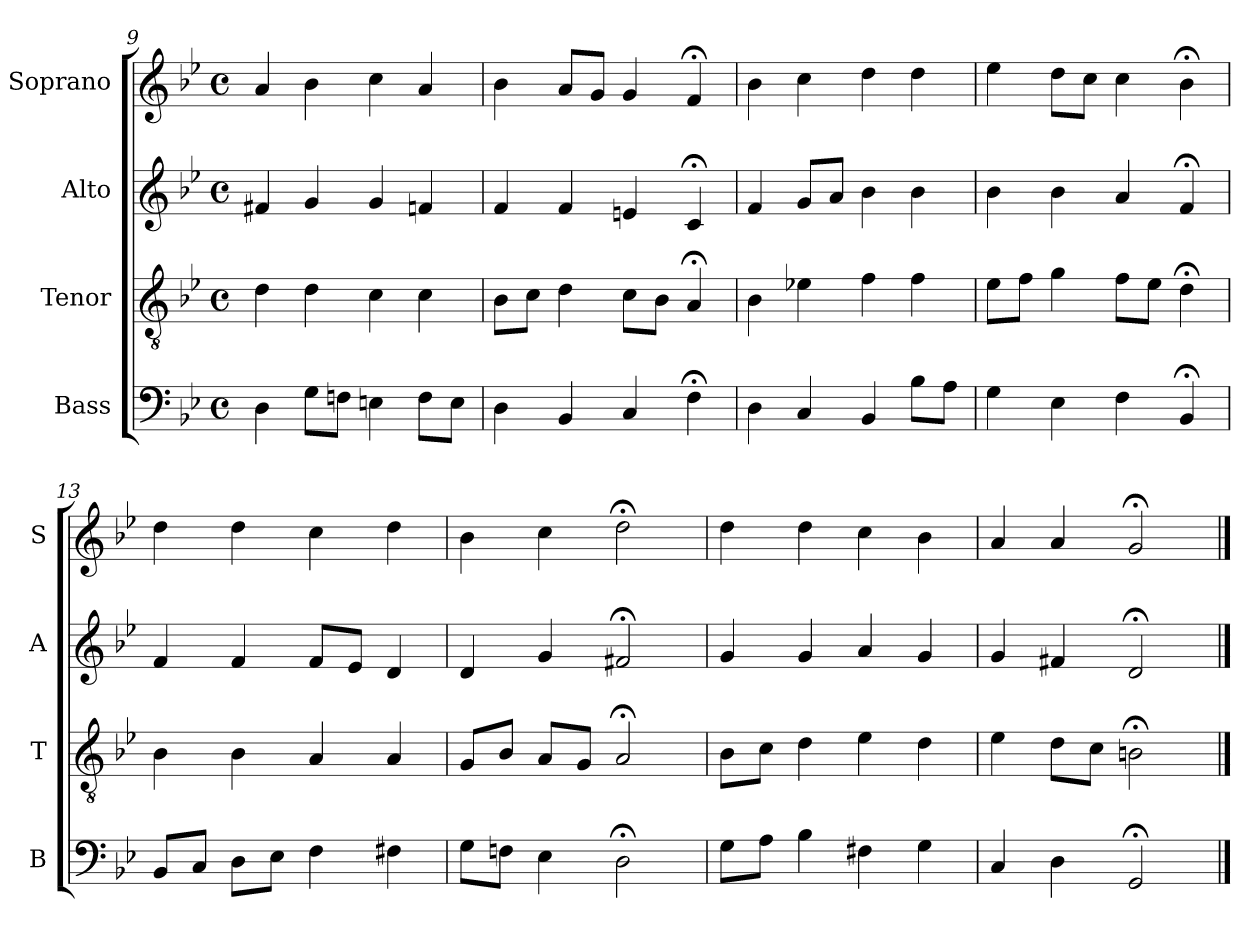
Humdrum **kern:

**kern	**kern	**kern	**kern
*part4	*part3	*part2	*part1
*staff4	*staff3	*staff2	*staff1
*I"Bass	*I"Tenor	*I"Alto	*I"Soprano
*I'B	*I'T	*I'A	*I'S
*clefF4	*clefGv2	*clefG2	*clefG2
*k[b-e-]	*k[b-e-]	*k[b-e-]	*k[b-e-]
*g:	*g:	*g:	*g:
*M4/4	*M4/4	*M4/4	*M4/4
*met(c)	*met(c)	*met(c)	*met(c)
=9	=9	=9	=9
4D	4d	4f#X	4a
8GL	4d	4g	4b-
8FnJ	.	.	.
4En	4c	4g	4cc
8FL	4c	4fn	4a
8EJ	.	.	.
=10	=10	=10	=10
4D	8B-L	4f	4b-
.	8cJ	.	.
4BB-	4d	4f	8aL
.	.	.	8gJ
4C	8cL	4en	4g
.	8B-J	.	.
4F;<	4A;<i	4c;<	4f;<i
=11	=11	=11	=11
4D	4B-i	4f	4b-i
4C	4e-X	8gL	4cc
.	.	8aJ	.
4BB-	4f	4b-	4dd
8B-L	4f	4b-	4dd
8AJ	.	.	.
=12	=12	=12	=12
4G	8e-L	4b-	4ee-
.	8fJ	.	.
4E-	4g	4b-	8ddL
.	.	.	8ccJ
4F	8fL	4a	4cc
.	8e-J	.	.
4BB-;<	4d;<	4f;<	4b-;<
=13	=13	=13	=13
8BB-L	4B-	4f	4dd
8CJ	.	.	.
8DL	4B-	4f	4dd
8E-J	.	.	.
4F	4A	8fL	4cc
.	.	8e-J	.
4F#X	4A	4d	4dd
=14	=14	=14	=14
8GL	8GL	4d	4b-
8FnJ	8B-J	.	.
4E-	8AL	4g	4cc
.	8GJ	.	.
2D;<	2A;<	2f#X;<	2dd;<
=15	=15	=15	=15
8GL	8B-L	4g	4dd
8AJ	8cJ	.	.
4B-	4d	4g	4dd
4F#X	4e-	4a	4cc
4G	4d	4g	4b-
=16	=16	=16	=16
4C	4e-	4g	4a
4D	8dL	4f#X	4a
.	8cJ	.	.
2GG;<	2Bn;<	2d;<	2g;<
==	==	==	==
*-	*-	*-	*-
